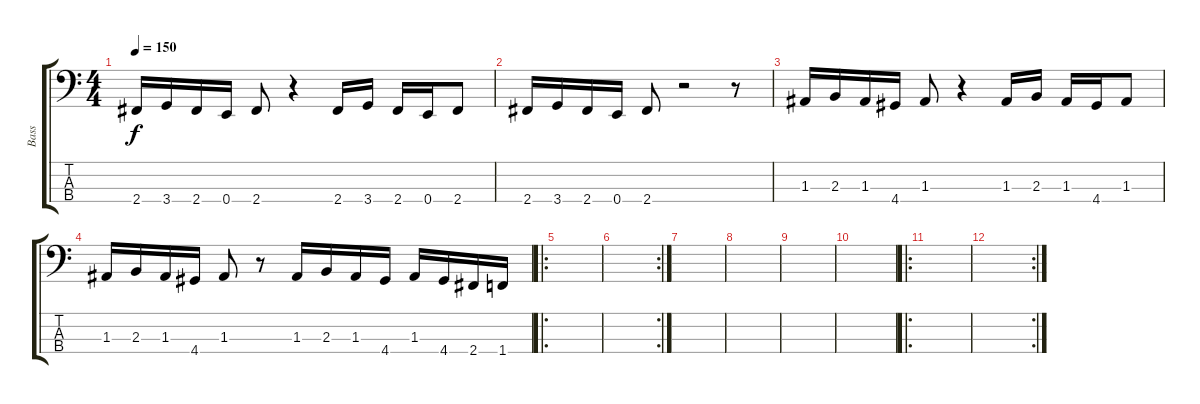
\track ("Bass" "Bass") {instrument electricbassfinger}
\staff {score tabs}
\tuning (G2 D2 A1 E1) {hide}
\ts (4 4)
\tempo 150
\clef f4
\ks c
2.4.16{dy f} 3.4.16 2.4.16 0.4.16 2.4.8 r.4 2.4.16 3.4.16 2.4.16 0.4.16 2.4.8 |
2.4.16 3.4.16 2.4.16 0.4.16 2.4.8 r.2 r.8 |
1.3.16 2.3.16 1.3.16 4.4.16 1.3.8 r.4 1.3.16 2.3.16 1.3.16 4.4.16 1.3.8 |
1.3.16 2.3.16 1.3.16 4.4.16 1.3.8 r.8 1.3.16 2.3.16 1.3.16 4.4.16 1.3.16 4.4.16 2.4.16 1.4.16 |
\ro
|
\rc 2
|
|
|
|
|
\ro
|
\rc 2
